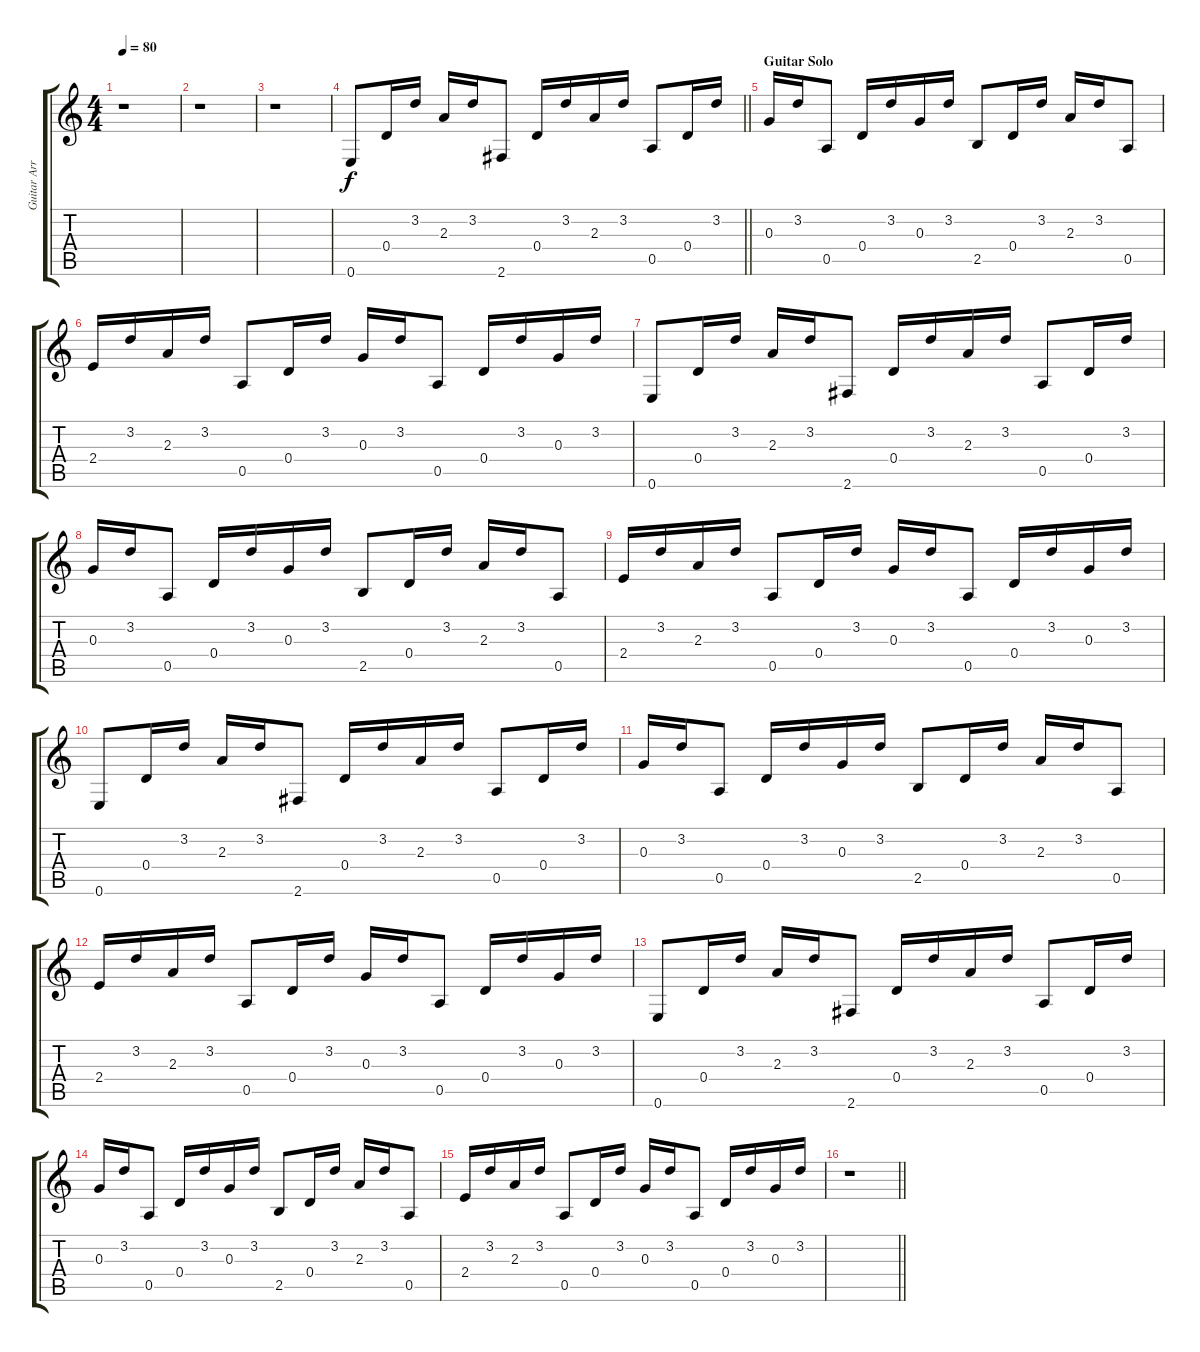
\track ("Guitar Arrpegios" "Guitar Arr") {instrument acousticguitarsteel}
\staff {score tabs}
\tuning (E4 B3 G3 D3 A2 E2) {hide}
\ts (4 4)
\tempo 80
\clef g2
\ks c
r.1{dy f} |
r.1 |
r.1 |
\barLineRight lightlight
0.6.8 0.4.16 3.2.16 2.3.16 3.2.16 2.6.8 0.4.16 3.2.16 2.3.16 3.2.16 0.5.8 0.4.16 3.2.16 |
\section ("" "Guitar Solo")
0.3.16 3.2.16 0.5.8 0.4.16 3.2.16 0.3.16 3.2.16 2.5.8 0.4.16 3.2.16 2.3.16 3.2.16 0.5.8 |
2.4.16 3.2.16 2.3.16 3.2.16 0.5.8 0.4.16 3.2.16 0.3.16 3.2.16 0.5.8 0.4.16 3.2.16 0.3.16 3.2.16 |
0.6.8 0.4.16 3.2.16 2.3.16 3.2.16 2.6.8 0.4.16 3.2.16 2.3.16 3.2.16 0.5.8 0.4.16 3.2.16 |
0.3.16 3.2.16 0.5.8 0.4.16 3.2.16 0.3.16 3.2.16 2.5.8 0.4.16 3.2.16 2.3.16 3.2.16 0.5.8 |
2.4.16 3.2.16 2.3.16 3.2.16 0.5.8 0.4.16 3.2.16 0.3.16 3.2.16 0.5.8 0.4.16 3.2.16 0.3.16 3.2.16 |
0.6.8 0.4.16 3.2.16 2.3.16 3.2.16 2.6.8 0.4.16 3.2.16 2.3.16 3.2.16 0.5.8 0.4.16 3.2.16 |
0.3.16 3.2.16 0.5.8 0.4.16 3.2.16 0.3.16 3.2.16 2.5.8 0.4.16 3.2.16 2.3.16 3.2.16 0.5.8 |
2.4.16 3.2.16 2.3.16 3.2.16 0.5.8 0.4.16 3.2.16 0.3.16 3.2.16 0.5.8 0.4.16 3.2.16 0.3.16 3.2.16 |
0.6.8 0.4.16 3.2.16 2.3.16 3.2.16 2.6.8 0.4.16 3.2.16 2.3.16 3.2.16 0.5.8 0.4.16 3.2.16 |
0.3.16 3.2.16 0.5.8 0.4.16 3.2.16 0.3.16 3.2.16 2.5.8 0.4.16 3.2.16 2.3.16 3.2.16 0.5.8 |
2.4.16 3.2.16 2.3.16 3.2.16 0.5.8 0.4.16 3.2.16 0.3.16 3.2.16 0.5.8 0.4.16 3.2.16 0.3.16 3.2.16 |
\barLineRight lightlight
r.1
